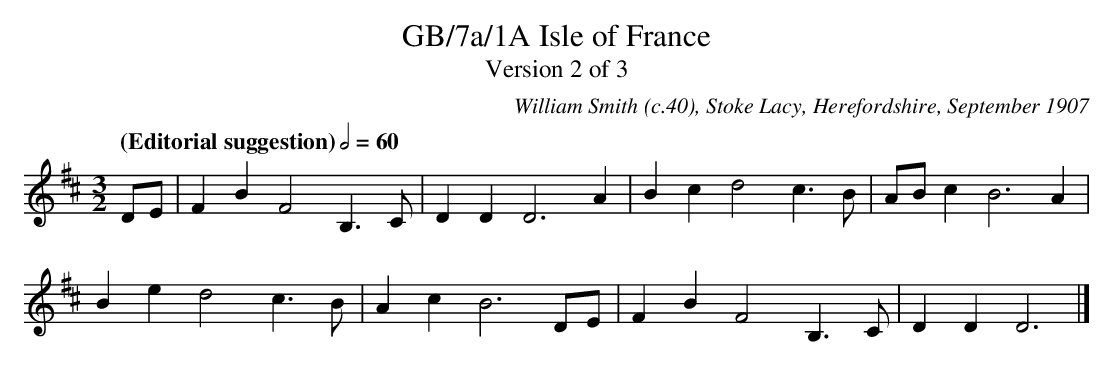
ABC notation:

X:1
T:GB/7a/1A Isle of France
T:Version 2 of 3
C:William Smith (c.40), Stoke Lacy, Herefordshire, September 1907
L:1/8
Q:"(Editorial suggestion)" 1/2=60
M:3/2
K:D
DE | F2 B2 F4 B,3 C | D2 D2 D6 A2 | B2 c2 d4 c3 B | AB c2 B6 A2 |
B2 e2 d4 c3 B | A2 c2 B6 DE | F2 B2 F4 B,3 C | D2 D2 D6 |]
